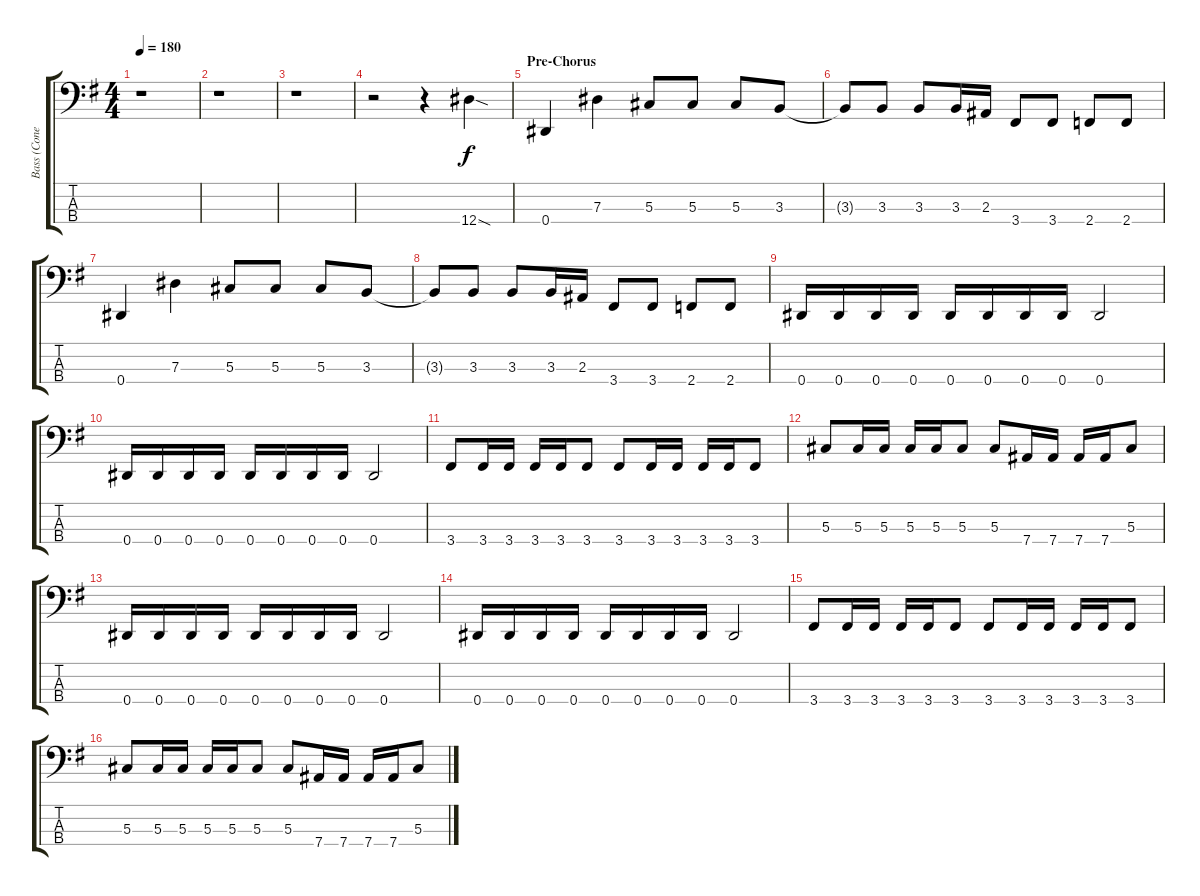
\track ("Bass (Cone)" "Bass (Cone") {instrument electricbasspick}
\staff {score tabs}
\tuning (Gb2 Db2 Ab1 Eb1) {hide}
\ts (4 4)
\tempo 180
\clef f4
\ks g
r.1{dy f} |
r.1 |
r.1 |
r.2 r.4 12.4{sod}.4 |
\section ("" "Pre-Chorus")
0.4.4 7.3.4 5.3.8 5.3.8 5.3.8 3.3.8 |
3.3{t}.8 3.3.8 3.3.8 3.3.16 2.3.16 3.4.8 3.4.8 2.4.8 2.4.8 |
0.4.4 7.3.4 5.3.8 5.3.8 5.3.8 3.3.8 |
3.3{t}.8 3.3.8 3.3.8 3.3.16 2.3.16 3.4.8 3.4.8 2.4.8 2.4.8 |
0.4.16 0.4.16 0.4.16 0.4.16 0.4.16 0.4.16 0.4.16 0.4.16 0.4.2 |
0.4.16 0.4.16 0.4.16 0.4.16 0.4.16 0.4.16 0.4.16 0.4.16 0.4.2 |
3.4.8 3.4.16 3.4.16 3.4.16 3.4.16 3.4.8 3.4.8 3.4.16 3.4.16 3.4.16 3.4.16 3.4.8 |
5.3.8 5.3.16 5.3.16 5.3.16 5.3.16 5.3.8 5.3.8 7.4.16 7.4.16 7.4.16 7.4.16 5.3.8 |
0.4.16 0.4.16 0.4.16 0.4.16 0.4.16 0.4.16 0.4.16 0.4.16 0.4.2 |
0.4.16 0.4.16 0.4.16 0.4.16 0.4.16 0.4.16 0.4.16 0.4.16 0.4.2 |
3.4.8 3.4.16 3.4.16 3.4.16 3.4.16 3.4.8 3.4.8 3.4.16 3.4.16 3.4.16 3.4.16 3.4.8 |
5.3.8 5.3.16 5.3.16 5.3.16 5.3.16 5.3.8 5.3.8 7.4.16 7.4.16 7.4.16 7.4.16 5.3.8
